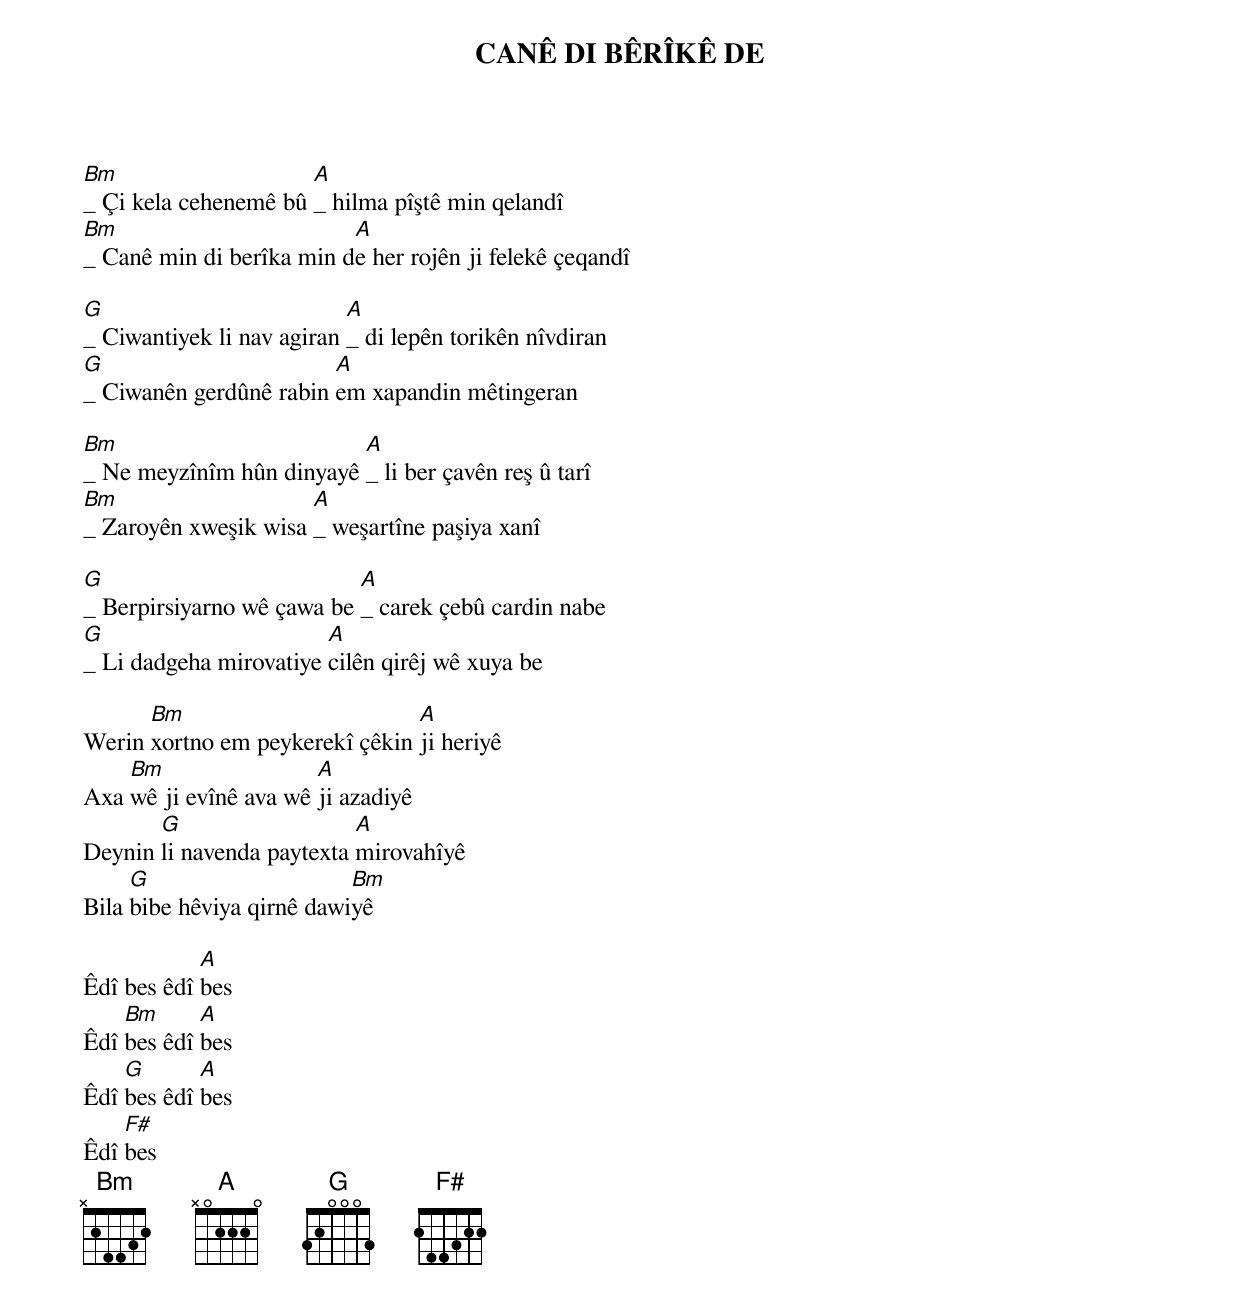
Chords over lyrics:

CANÊ DI BÊRÎKÊ DE
Bm                    A
_ Çi kela cehenemê bû _ hilma pîştê min qelandî
Bm                        A
_ Canê min di berîka min de her rojên ji felekê çeqandî

G                          A
_ Ciwantiyek li nav agiran _ di lepên torikên nîvdiran
G                       A
_ Ciwanên gerdûnê rabin em xapandin mêtingeran

Bm                        A
_ Ne meyzînîm hûn dinyayê _ li ber çavên reş û tarî
Bm                    A
_ Zaroyên xweşik wisa _ weşartîne paşiya xanî

G                          A
_ Berpirsiyarno wê çawa be _ carek çebû cardin nabe
G                       A
_ Li dadgeha mirovatiye cilên qirêj wê xuya be

      Bm                        A
Werin xortno em peykerekî çêkin ji heriyê
    Bm                 A
Axa wê ji evînê ava wê ji azadiyê
       G                   A
Deynin li navenda paytexta mirovahîyê
     G                     Bm
Bila bibe hêviya qirnê dawiyê

            A
Êdî bes êdî bes
    Bm      A
Êdî bes êdî bes
    G       A
Êdî bes êdî bes
    F#
Êdî bes
